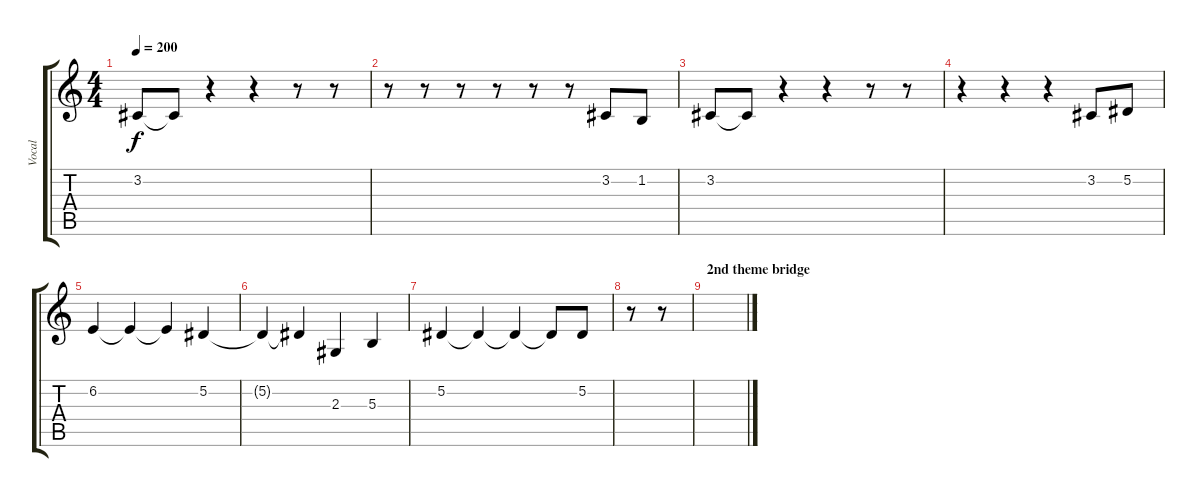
\track ("Vocal" "Vocal") {instrument tenorsax}
\staff {score tabs}
\tuning (Eb4 Bb3 Gb3 Db3 Ab2 Eb2) {hide}
\ts (4 4)
\tempo 200
\clef g2
\ks c
3.2.8{dy f} 3.2{t}.8 r.4 r.4 r.8 r.8 |
r.8 r.8 r.8 r.8 r.8 r.8 3.2.8 1.2.8 |
3.2.8 3.2{t}.8 r.4 r.4 r.8 r.8 |
r.4 r.4 r.4 3.2.8 5.2.8 |
6.2.4 6.2{t}.4 6.2{t}.4 5.2.4 |
5.2{t}.4 5.2{t}.4 2.3.4 5.3.4 |
5.2.4 5.2{t}.4 5.2{t}.4 5.2{t}.8 5.2.8 |
r.8 r.8 |
\section ("" "2nd theme bridge")
